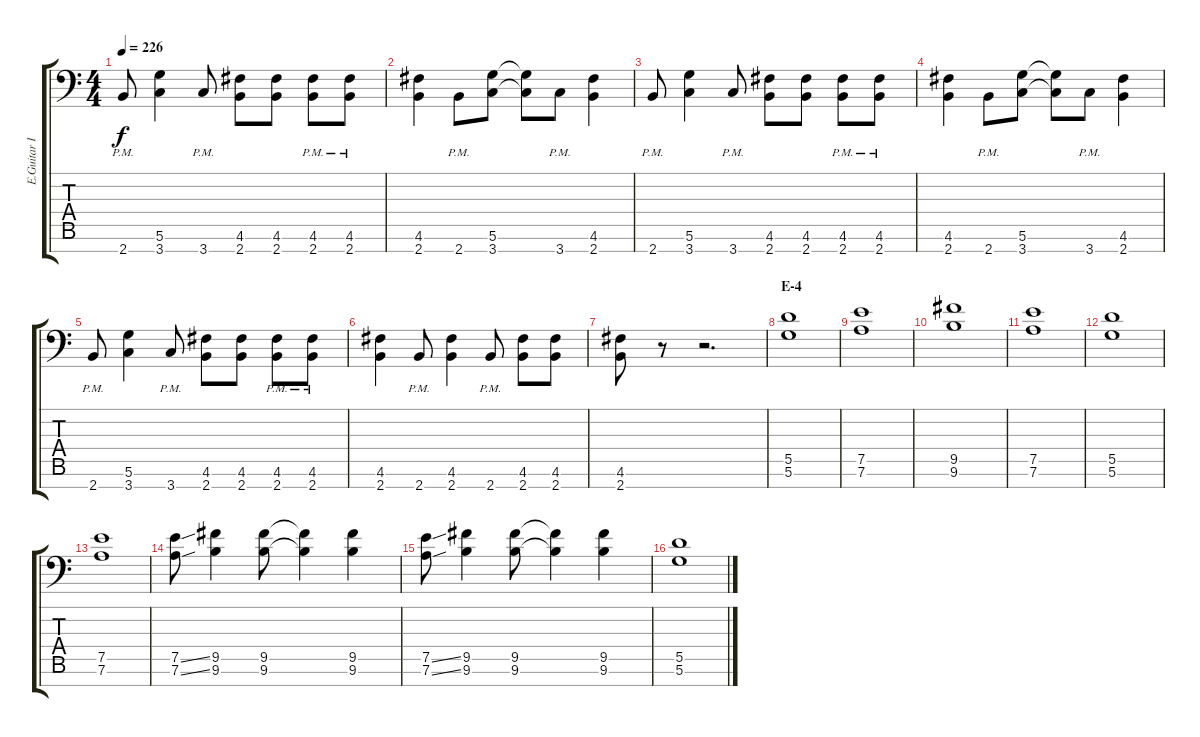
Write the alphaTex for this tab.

\track ("E.Guitar I" "E.Guitar I") {instrument overdrivenguitar}
\staff {score tabs}
\tuning (E4 B3 G3 D3 A2 D2 A1) {hide}
\ts (4 4)
\tempo 226
\clef f4
\ks c
2.7{pm}.8{dy f} (5.6 3.7).4 3.7{pm}.8 (4.6 2.7).8 (4.6 2.7).8 (4.6{pm} 2.7{pm}).8 (4.6{pm} 2.7{pm}).8 |
(4.6 2.7).4 2.7{pm}.8 (5.6 3.7).8 (5.6{t} 3.7{t}).8 3.7{pm}.8 (4.6 2.7).4 |
2.7{pm}.8 (5.6 3.7).4 3.7{pm}.8 (4.6 2.7).8 (4.6 2.7).8 (4.6{pm} 2.7{pm}).8 (4.6{pm} 2.7{pm}).8 |
(4.6 2.7).4 2.7{pm}.8 (5.6 3.7).8 (5.6{t} 3.7{t}).8 3.7{pm}.8 (4.6 2.7).4 |
2.7{pm}.8 (5.6 3.7).4 3.7{pm}.8 (4.6 2.7).8 (4.6 2.7).8 (4.6{pm} 2.7{pm}).8 (4.6{pm} 2.7{pm}).8 |
(4.6 2.7).4 2.7{pm}.8 (4.6 2.7).4 2.7{pm}.8 (4.6 2.7).8 (4.6 2.7).8 |
(4.6 2.7).8 r.8 r.2{d} |
\section ("" "E-4")
(5.5 5.6).1 |
(7.5 7.6).1 |
(9.5 9.6).1 |
(7.5 7.6).1 |
(5.5 5.6).1 |
(7.5 7.6).1 |
(7.5{ss} 7.6{ss}).8 (9.5 9.6).4 (9.5 9.6).8 (9.5{t} 9.6{t}).4 (9.5 9.6).4 |
(7.5{ss} 7.6{ss}).8 (9.5 9.6).4 (9.5 9.6).8 (9.5{t} 9.6{t}).4 (9.5 9.6).4 |
(5.5 5.6).1
